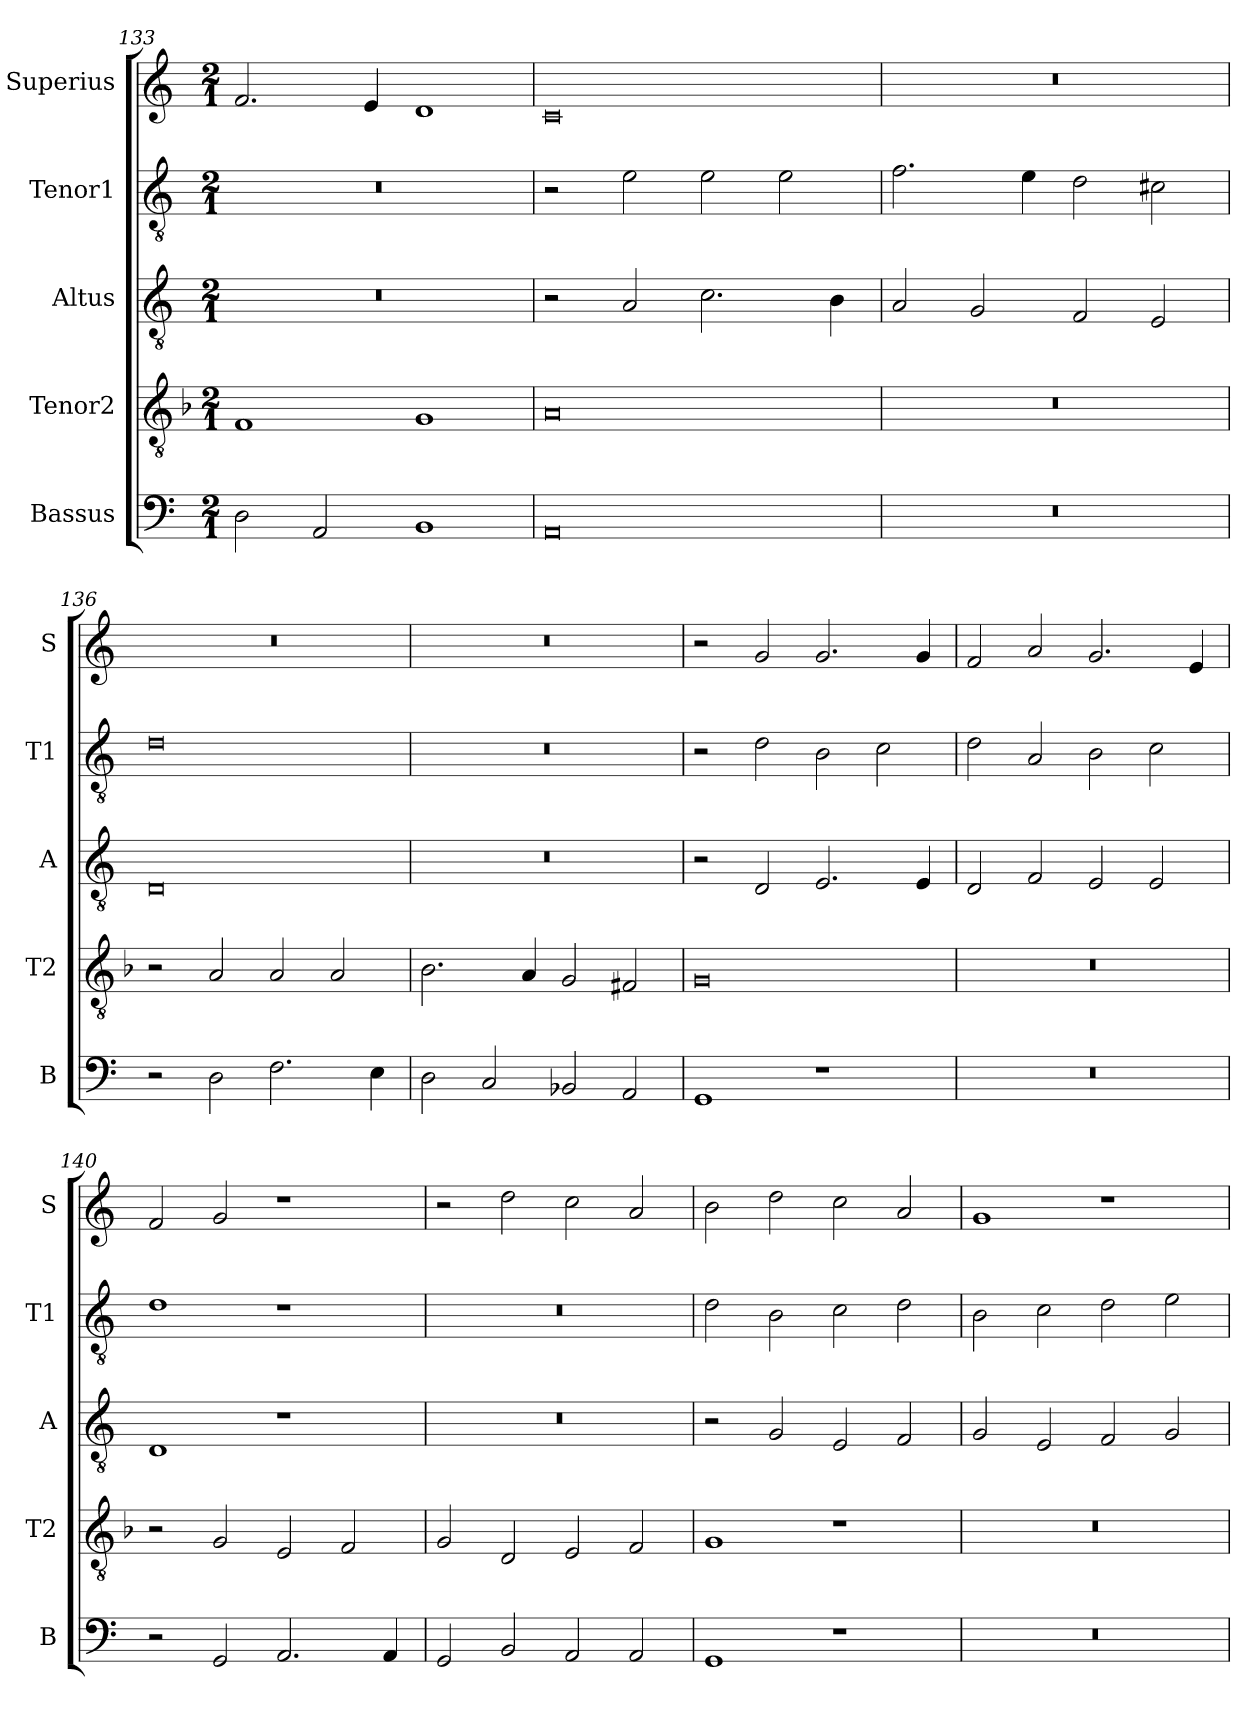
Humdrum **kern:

**kern	**kern	**kern	**kern	**kern
*part5	*part4	*part3	*part2	*part1
*staff5	*staff4	*staff3	*staff2	*staff1
*I"Bassus	*I"Tenor2	*I"Altus	*I"Tenor1	*I"Superius
*I'B	*I'T2	*I'A	*I'T1	*I'S
*clefF4	*clefGv2	*clefGv2	*clefGv2	*clefG2
*k[]	*k[b-]	*k[]	*k[]	*k[]
*M2/1	*M2/1	*M2/1	*M2/1	*M2/1
=133	=133	=133	=133	=133
2D\	1F	0r	0r	2.f/
2AA/	.	.	.	.
.	.	.	.	4e/
1BB	1G	.	.	1d
=134	=134	=134	=134	=134
0AA	0A	2r	2r	0c
.	.	2A/	2e\	.
.	.	2.c\	2e\	.
.	.	.	2e\	.
.	.	4B\	.	.
=135	=135	=135	=135	=135
0r	0r	2A/	2.f\	0r
.	.	2G/	.	.
.	.	.	4e\	.
.	.	2F/	2d\	.
.	.	2E/	2c#X\	.
=136	=136	=136	=136	=136
2r	2r	0D	0d	0r
2D\	2A/	.	.	.
2.F\	2A/	.	.	.
.	2A/	.	.	.
4E\	.	.	.	.
=137	=137	=137	=137	=137
2D\	2.B-\	0r	0r	0r
2C/	.	.	.	.
.	4A/	.	.	.
2BB-X/	2G/	.	.	.
2AA/	2F#X/	.	.	.
=138	=138	=138	=138	=138
1GG	0G	2r	2r	2r
.	.	2D/	2d\	2g/
1r	.	2.E/	2B\	2.g/
.	.	.	2c\	.
.	.	4E/	.	4g/
=139	=139	=139	=139	=139
0r	0r	2D/	2d\	2f/
.	.	2F/	2A/	2a/
.	.	2E/	2B\	2.g/
.	.	2E/	2c\	.
.	.	.	.	4e/
=140	=140	=140	=140	=140
2r	2r	1D	1d	2f/
2GG/	2G/	.	.	2g/
2.AA/	2E/	1r	1r	1r
.	2F/	.	.	.
4AA/	.	.	.	.
=141	=141	=141	=141	=141
2GG/	2G/	0r	0r	2r
2BB/	2D/	.	.	2dd\
2AA/	2E/	.	.	2cc\
2AA/	2F/	.	.	2a/
=142	=142	=142	=142	=142
1GG	1G	2r	2d\	2b\
.	.	2G/	2B\	2dd\
1r	1r	2E/	2c\	2cc\
.	.	2F/	2d\	2a/
=143	=143	=143	=143	=143
0r	0r	2G/	2B\	1g
.	.	2E/	2c\	.
.	.	2F/	2d\	1r
.	.	2G/	2e\	.
=	=	=	=	=
*-	*-	*-	*-	*-
